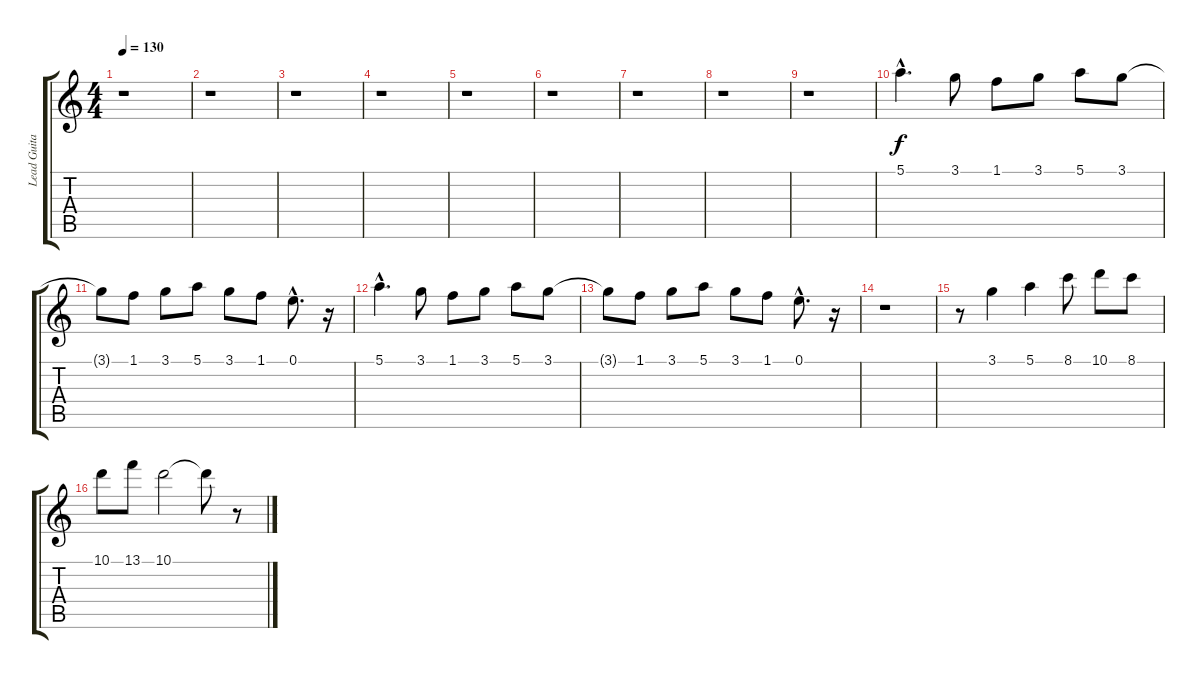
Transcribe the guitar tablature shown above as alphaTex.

\track ("Lead Guitar" "Lead Guita") {instrument overdrivenguitar}
\staff {score tabs}
\tuning (E4 B3 G3 D3 A2 E2) {hide}
\ts (4 4)
\tempo 130
\clef g2
\ks c
r.1{dy f} |
r.1 |
r.1 |
r.1 |
r.1 |
r.1 |
r.1 |
r.1 |
r.1 |
5.1{hac}.4{d} 3.1.8 1.1.8 3.1.8 5.1.8 3.1.8 |
3.1{t}.8 1.1.8 3.1.8 5.1.8 3.1.8 1.1.8 0.1{hac}.8{d} r.16 |
5.1{hac}.4{d} 3.1.8 1.1.8 3.1.8 5.1.8 3.1.8 |
3.1{t}.8 1.1.8 3.1.8 5.1.8 3.1.8 1.1.8 0.1{hac}.8{d} r.16 |
r.1 |
r.8 3.1.4 5.1.4 8.1.8 10.1.8 8.1.8 |
10.1.8 13.1.8 10.1.2 10.1{t}.8 r.8
